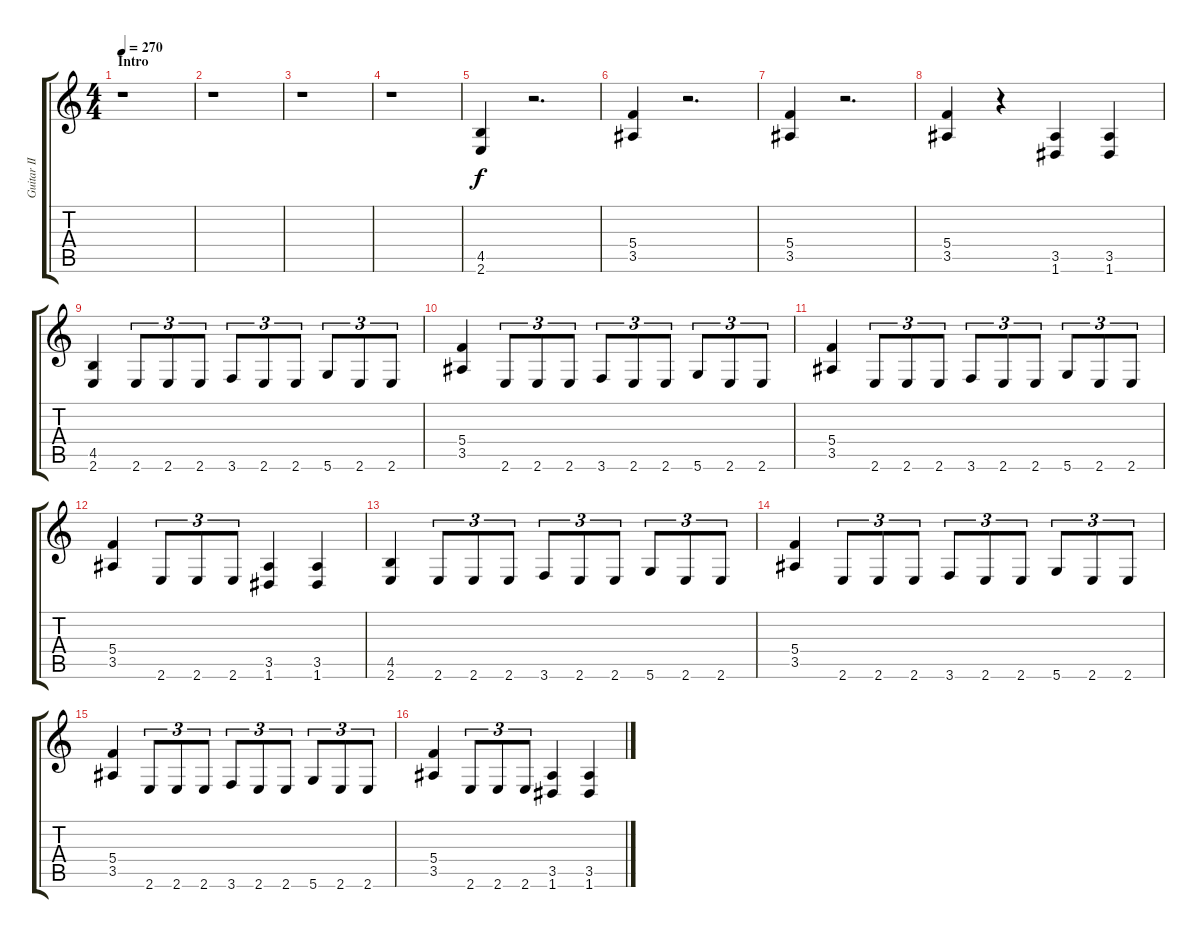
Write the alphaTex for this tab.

\track ("Guitar II" "Guitar II") {instrument distortionguitar}
\staff {score tabs}
\tuning (D4 A3 F3 C3 G2 D2) {hide}
\ts (4 4)
\section ("" "Intro")
\tempo 270
\clef g2
\ks c
r.1{dy f instrument distortionguitar} |
r.1 |
r.1 |
r.1 |
(4.5 2.6).4 r.2{d} |
(5.4 3.5).4 r.2{d} |
(5.4 3.5).4 r.2{d} |
(5.4 3.5).4 r.4 (3.5 1.6).4 (3.5 1.6).4 |
(4.5 2.6).4 2.6.8{tu (3 2)} 2.6.8{tu (3 2)} 2.6.8{tu (3 2)} 3.6.8{tu (3 2)} 2.6.8{tu (3 2)} 2.6.8{tu (3 2)} 5.6.8{tu (3 2)} 2.6.8{tu (3 2)} 2.6.8{tu (3 2)} |
(5.4 3.5).4 2.6.8{tu (3 2)} 2.6.8{tu (3 2)} 2.6.8{tu (3 2)} 3.6.8{tu (3 2)} 2.6.8{tu (3 2)} 2.6.8{tu (3 2)} 5.6.8{tu (3 2)} 2.6.8{tu (3 2)} 2.6.8{tu (3 2)} |
(5.4 3.5).4 2.6.8{tu (3 2)} 2.6.8{tu (3 2)} 2.6.8{tu (3 2)} 3.6.8{tu (3 2)} 2.6.8{tu (3 2)} 2.6.8{tu (3 2)} 5.6.8{tu (3 2)} 2.6.8{tu (3 2)} 2.6.8{tu (3 2)} |
(5.4 3.5).4 2.6.8{tu (3 2)} 2.6.8{tu (3 2)} 2.6.8{tu (3 2)} (3.5 1.6).4 (3.5 1.6).4 |
(4.5 2.6).4 2.6.8{tu (3 2)} 2.6.8{tu (3 2)} 2.6.8{tu (3 2)} 3.6.8{tu (3 2)} 2.6.8{tu (3 2)} 2.6.8{tu (3 2)} 5.6.8{tu (3 2)} 2.6.8{tu (3 2)} 2.6.8{tu (3 2)} |
(5.4 3.5).4 2.6.8{tu (3 2)} 2.6.8{tu (3 2)} 2.6.8{tu (3 2)} 3.6.8{tu (3 2)} 2.6.8{tu (3 2)} 2.6.8{tu (3 2)} 5.6.8{tu (3 2)} 2.6.8{tu (3 2)} 2.6.8{tu (3 2)} |
(5.4 3.5).4 2.6.8{tu (3 2)} 2.6.8{tu (3 2)} 2.6.8{tu (3 2)} 3.6.8{tu (3 2)} 2.6.8{tu (3 2)} 2.6.8{tu (3 2)} 5.6.8{tu (3 2)} 2.6.8{tu (3 2)} 2.6.8{tu (3 2)} |
(5.4 3.5).4 2.6.8{tu (3 2)} 2.6.8{tu (3 2)} 2.6.8{tu (3 2)} (3.5 1.6).4 (3.5 1.6).4
